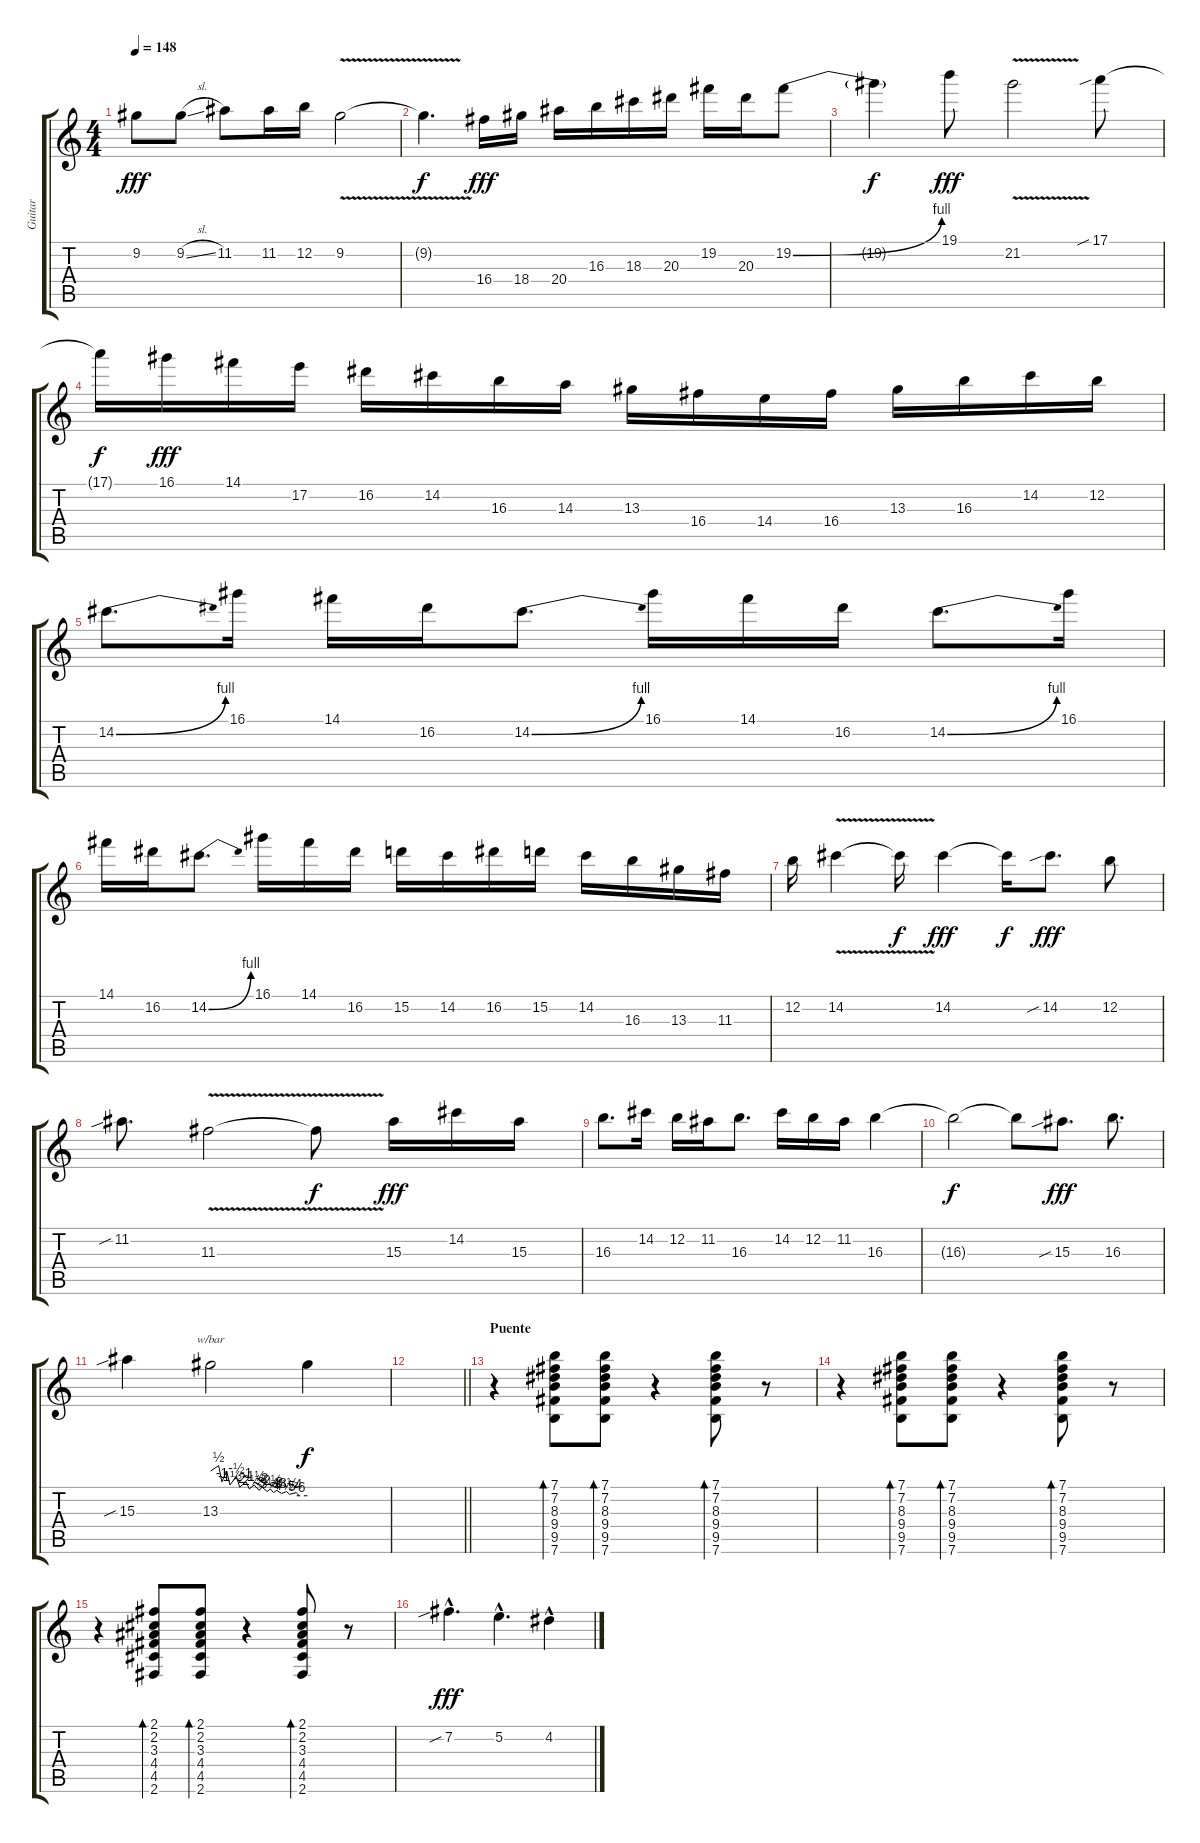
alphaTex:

\track ("Guitar" "Guitar") {instrument electricguitarclean}
\staff {score tabs}
\tuning (E4 B3 G3 D3 A2 E2) {hide}
\ts (4 4)
\tempo 148
\clef g2
\ks c
9.2.8{dy fff} 9.2{sl}.8 11.2.8 11.2.16 12.2.16 9.2{v}.2 |
9.2{t}.4{d dy f} 16.4.16{dy fff} 18.4.16 20.4.16 16.3.16 18.3.16 20.3.16 19.2.16 20.3.16 19.2{be (bend 0 0 60 4)}.8 |
19.2{t}.4{dy f} 19.1.8{dy fff} 21.2{v}.2 17.1{sib}.8 |
17.1{t}.16{dy f} 16.1.16{dy fff} 14.1.16 17.2.16 16.2.16 14.2.16 16.3.16 14.3.16 13.3.16 16.4.16 14.4.16 16.4.16 13.3.16 16.3.16 14.2.16 12.2.16 |
14.2{be (bend 0 0 60 4)}.8{d} 16.1.16 14.1.16 16.2.16 14.2{be (bend 0 0 60 4)}.8{d} 16.1.16 14.1.16 16.2.16 14.2{be (bend 0 0 60 4)}.8{d} 16.1.16 |
14.1.16 16.2.16 14.2{be (bend 0 0 60 4)}.8{d} 16.1.16 14.1.16 16.2.16 15.2.16 14.2.16 16.2.16 15.2.16 14.2.16 16.3.16 13.3.16 11.3.16 |
12.2.16 14.2{v}.4 14.2{t}.16{dy f} 14.2.4{dy fff} 14.2{t}.16{dy f} 14.2{sib}.8{d dy fff} 12.2.8 |
11.2{sib}.8{d} 11.3{v}.2 11.3{t}.8{dy f} 15.3.16{dy fff} 14.2.16 15.3.16 |
16.3.8{d} 14.2.16 12.2.16 11.2.16 16.3.8{d} 14.2.16 12.2.16 11.2.16 16.3.4 |
16.3{t}.2{dy f} 16.3{t}.8 15.3{sib}.8{d dy fff} 16.3.8{d} |
15.3{sib}.4 13.3.2{tbe (custom default 0 0 5 2 7 -4 10 0 12 -6 16 -2 18 -8 22 -4 24 -10 27 -6 30 -12 32 -8 35 -14 37 -10 39 -16 41 -12 44 -18 47 -14 49 -20 53 -16 55 -24 60 -24)} 13.3{t}.4{dy f} |
\barLineRight lightlight
|
\section ("" "Puente")
r.4{instrument electricguitarclean} (7.1 7.2 8.3 9.4 9.5 7.6).8{bd 30} (7.1 7.2 8.3 9.4 9.5 7.6).8{bd 30} r.4 (7.1 7.2 8.3 9.4 9.5 7.6).8{bd 30} r.8 |
r.4 (7.1 7.2 8.3 9.4 9.5 7.6).8{bd 30} (7.1 7.2 8.3 9.4 9.5 7.6).8{bd 30} r.4 (7.1 7.2 8.3 9.4 9.5 7.6).8{bd 30} r.8 |
r.4 (2.1 2.2 3.3 4.4 4.5 2.6).8{bd 30} (2.1 2.2 3.3 4.4 4.5 2.6).8{bd 30} r.4 (2.1 2.2 3.3 4.4 4.5 2.6).8{bd 30} r.8 |
7.2{sib hac}.4{d dy fff} 5.2{hac}.4{d} 4.2{hac}.4
